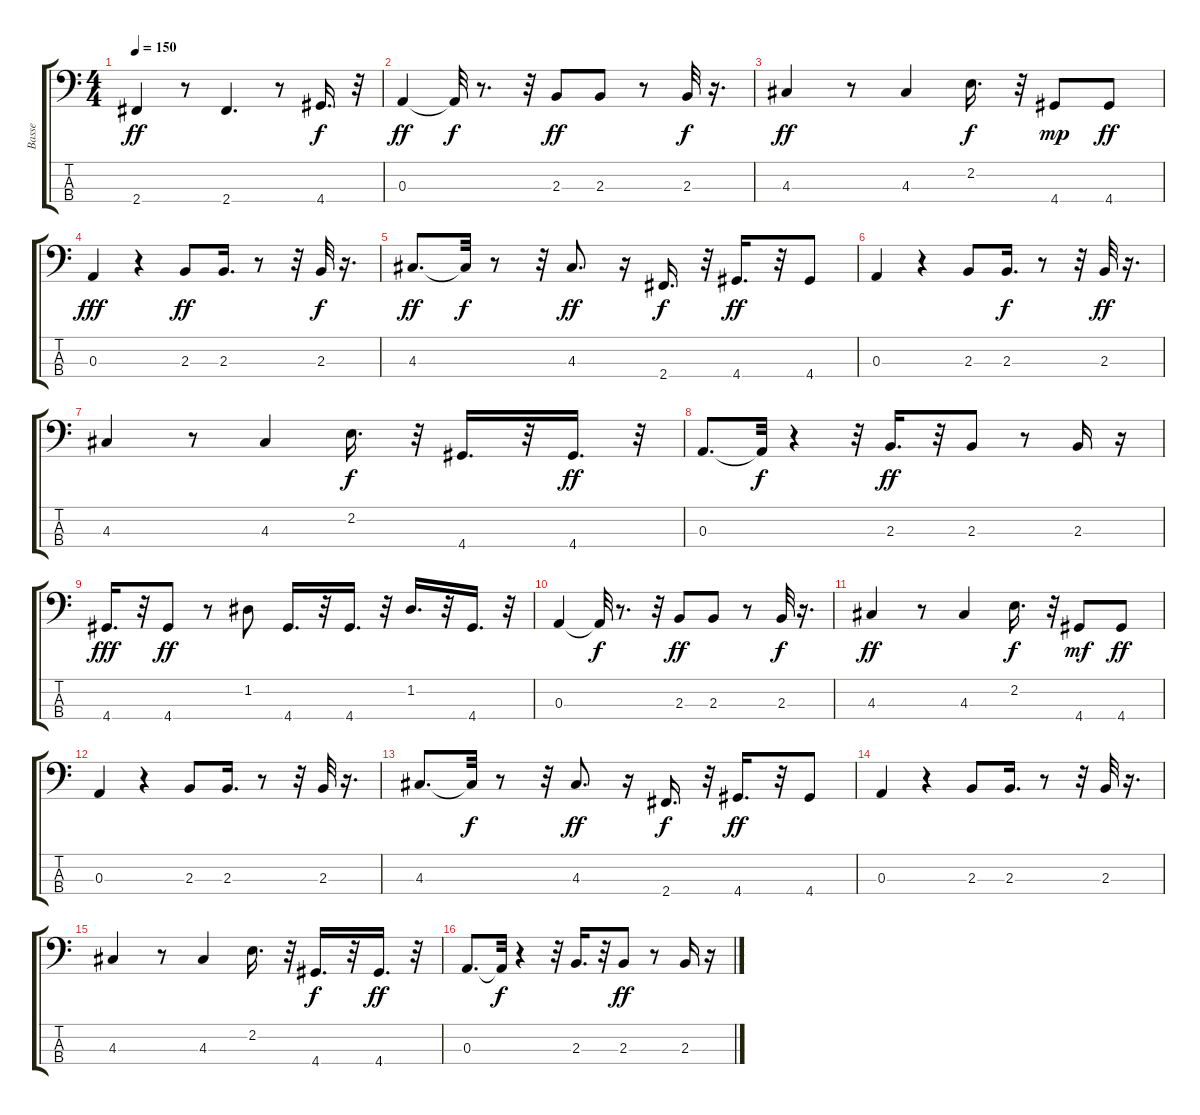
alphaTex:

\track ("Basse" "Basse") {instrument electricbassfinger}
\staff {score tabs}
\tuning (G2 D2 A1 E1) {hide}
\ts (4 4)
\tempo 150
\clef f4
\ks c
2.4.4{dy ff} r.8 2.4.4{d} r.8 4.4.16{d dy f} r.32 |
0.3.4{dy ff} 0.3{t}.32{dy f} r.8{d} r.32 2.3.8{dy ff} 2.3.8 r.8 2.3.32{dy f} r.16{d} |
4.3.4{dy ff} r.8 4.3.4 2.2.16{d dy f} r.32 4.4.8{dy mp} 4.4.8{dy ff} |
0.3.4{dy fff} r.4 2.3.8{dy ff} 2.3.16{d} r.8 r.32 2.3.32{dy f} r.16{d} |
4.3.8{d dy ff} 4.3{t}.32{dy f} r.8 r.32 4.3.8{d dy ff} r.16 2.4.16{d dy f} r.32 4.4.16{d dy ff} r.32 4.4.8 |
0.3.4 r.4 2.3.8 2.3.16{d dy f} r.8 r.32 2.3.32{dy ff} r.16{d} |
4.3.4 r.8 4.3.4 2.2.16{d dy f} r.32 4.4.16{d} r.32 4.4.16{d dy ff} r.32 |
0.3.8{d} 0.3{t}.32{dy f} r.4 r.32 2.3.16{d dy ff} r.32 2.3.8 r.8 2.3.16 r.16 |
4.4.16{d dy fff} r.32 4.4.8{dy ff} r.8 1.2.8 4.4.16{d} r.32 4.4.16{d} r.32 1.2.16{d} r.32 4.4.16{d} r.32 |
0.3.4 0.3{t}.32{dy f} r.8{d} r.32 2.3.8{dy ff} 2.3.8 r.8 2.3.32{dy f} r.16{d} |
4.3.4{dy ff} r.8 4.3.4 2.2.16{d dy f} r.32 4.4.8{dy mf} 4.4.8{dy ff} |
0.3.4 r.4 2.3.8 2.3.16{d} r.8 r.32 2.3.32 r.16{d} |
4.3.8{d} 4.3{t}.32{dy f} r.8 r.32 4.3.8{d dy ff} r.16 2.4.16{d dy f} r.32 4.4.16{d dy ff} r.32 4.4.8 |
0.3.4 r.4 2.3.8 2.3.16{d} r.8 r.32 2.3.32 r.16{d} |
4.3.4 r.8 4.3.4 2.2.16{d} r.32 4.4.16{d dy f} r.32 4.4.16{d dy ff} r.32 |
0.3.8{d} 0.3{t}.32{dy f} r.4 r.32 2.3.16{d} r.32 2.3.8{dy ff} r.8 2.3.16 r.16
